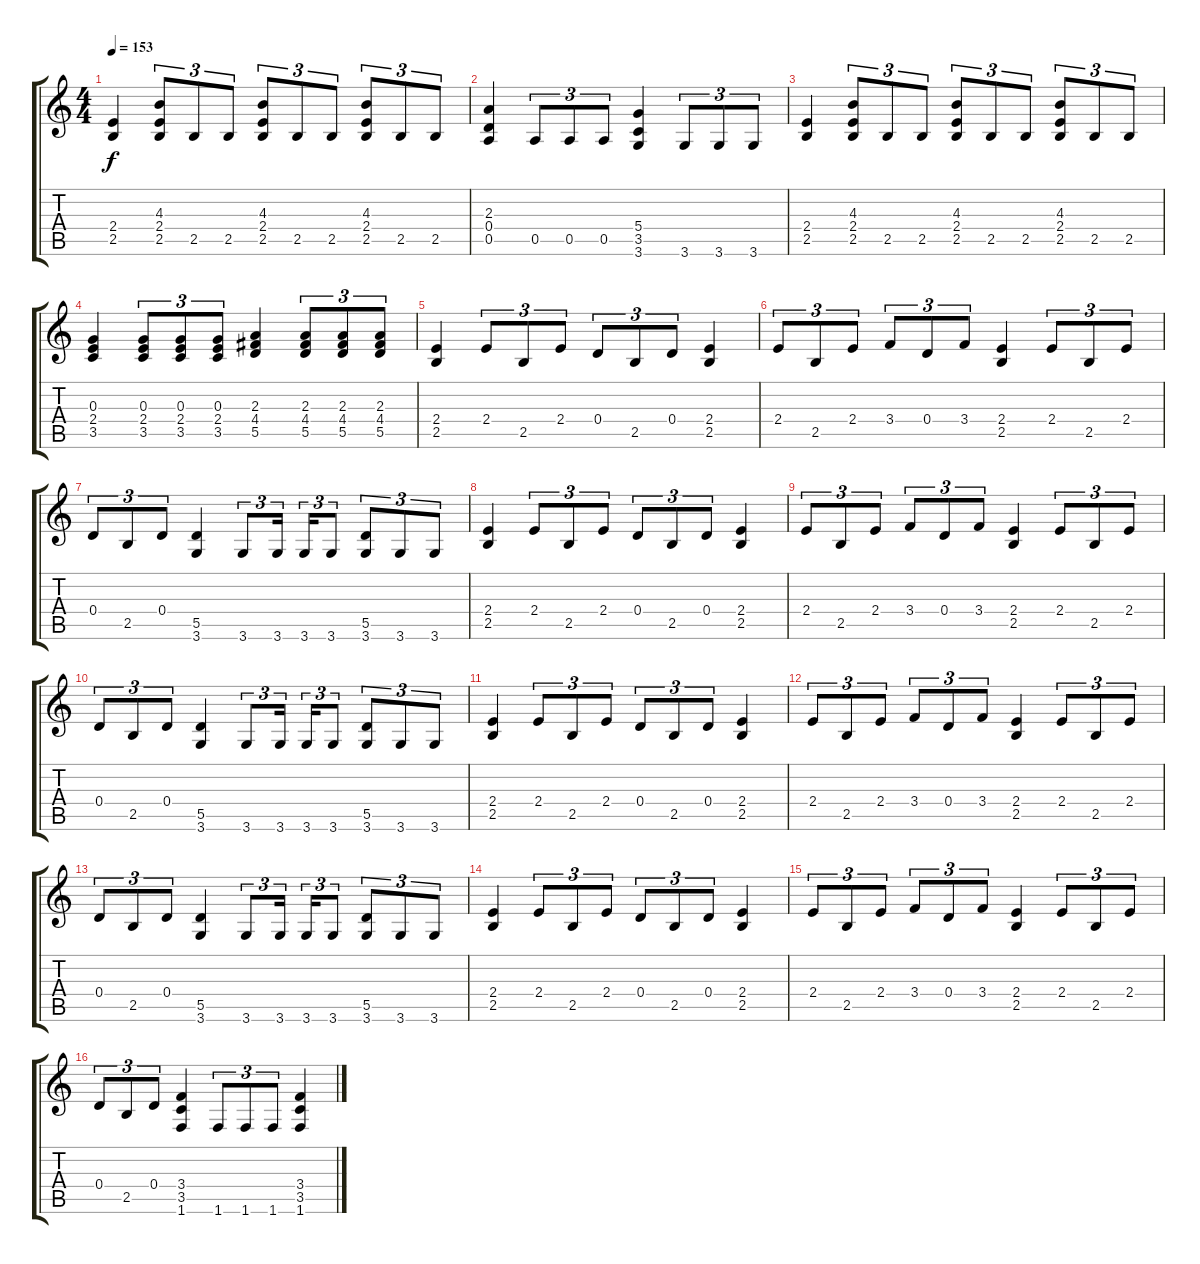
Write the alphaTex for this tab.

\track "" {instrument distortionguitar}
\staff {score tabs}
\tuning (E4 B3 G3 D3 A2 E2) {hide}
\ts (4 4)
\tempo 153
\clef g2
\ks c
(2.4 2.5).4{dy f} (4.3 2.4 2.5).8{tu (3 2)} 2.5.8{tu (3 2)} 2.5.8{tu (3 2)} (4.3 2.4 2.5).8{tu (3 2)} 2.5.8{tu (3 2)} 2.5.8{tu (3 2)} (4.3 2.4 2.5).8{tu (3 2)} 2.5.8{tu (3 2)} 2.5.8{tu (3 2)} |
(2.3 0.4 0.5).4 0.5.8{tu (3 2)} 0.5.8{tu (3 2)} 0.5.8{tu (3 2)} (5.4 3.5 3.6).4 3.6.8{tu (3 2)} 3.6.8{tu (3 2)} 3.6.8{tu (3 2)} |
(2.4 2.5).4 (4.3 2.4 2.5).8{tu (3 2)} 2.5.8{tu (3 2)} 2.5.8{tu (3 2)} (4.3 2.4 2.5).8{tu (3 2)} 2.5.8{tu (3 2)} 2.5.8{tu (3 2)} (4.3 2.4 2.5).8{tu (3 2)} 2.5.8{tu (3 2)} 2.5.8{tu (3 2)} |
(0.3 2.4 3.5).4 (0.3 2.4 3.5).8{tu (3 2)} (0.3 2.4 3.5).8{tu (3 2)} (0.3 2.4 3.5).8{tu (3 2)} (2.3 4.4 5.5).4 (2.3 4.4 5.5).8{tu (3 2)} (2.3 4.4 5.5).8{tu (3 2)} (2.3 4.4 5.5).8{tu (3 2)} |
\section ("" "")
(2.4 2.5).4 2.4.8{tu (3 2)} 2.5.8{tu (3 2)} 2.4.8{tu (3 2)} 0.4.8{tu (3 2)} 2.5.8{tu (3 2)} 0.4.8{tu (3 2)} (2.4 2.5).4 |
2.4.8{tu (3 2)} 2.5.8{tu (3 2)} 2.4.8{tu (3 2)} 3.4.8{tu (3 2)} 0.4.8{tu (3 2)} 3.4.8{tu (3 2)} (2.4 2.5).4 2.4.8{tu (3 2)} 2.5.8{tu (3 2)} 2.4.8{tu (3 2)} |
0.4.8{tu (3 2)} 2.5.8{tu (3 2)} 0.4.8{tu (3 2)} (5.5 3.6).4 3.6.8{tu (3 2)} 3.6.16{tu (3 2)} 3.6.16{tu (3 2)} 3.6.8{tu (3 2)} (5.5 3.6).8{tu (3 2)} 3.6.8{tu (3 2)} 3.6.8{tu (3 2)} |
(2.4 2.5).4 2.4.8{tu (3 2)} 2.5.8{tu (3 2)} 2.4.8{tu (3 2)} 0.4.8{tu (3 2)} 2.5.8{tu (3 2)} 0.4.8{tu (3 2)} (2.4 2.5).4 |
2.4.8{tu (3 2)} 2.5.8{tu (3 2)} 2.4.8{tu (3 2)} 3.4.8{tu (3 2)} 0.4.8{tu (3 2)} 3.4.8{tu (3 2)} (2.4 2.5).4 2.4.8{tu (3 2)} 2.5.8{tu (3 2)} 2.4.8{tu (3 2)} |
0.4.8{tu (3 2)} 2.5.8{tu (3 2)} 0.4.8{tu (3 2)} (5.5 3.6).4 3.6.8{tu (3 2)} 3.6.16{tu (3 2)} 3.6.16{tu (3 2)} 3.6.8{tu (3 2)} (5.5 3.6).8{tu (3 2)} 3.6.8{tu (3 2)} 3.6.8{tu (3 2)} |
(2.4 2.5).4 2.4.8{tu (3 2)} 2.5.8{tu (3 2)} 2.4.8{tu (3 2)} 0.4.8{tu (3 2)} 2.5.8{tu (3 2)} 0.4.8{tu (3 2)} (2.4 2.5).4 |
2.4.8{tu (3 2)} 2.5.8{tu (3 2)} 2.4.8{tu (3 2)} 3.4.8{tu (3 2)} 0.4.8{tu (3 2)} 3.4.8{tu (3 2)} (2.4 2.5).4 2.4.8{tu (3 2)} 2.5.8{tu (3 2)} 2.4.8{tu (3 2)} |
0.4.8{tu (3 2)} 2.5.8{tu (3 2)} 0.4.8{tu (3 2)} (5.5 3.6).4 3.6.8{tu (3 2)} 3.6.16{tu (3 2)} 3.6.16{tu (3 2)} 3.6.8{tu (3 2)} (5.5 3.6).8{tu (3 2)} 3.6.8{tu (3 2)} 3.6.8{tu (3 2)} |
(2.4 2.5).4 2.4.8{tu (3 2)} 2.5.8{tu (3 2)} 2.4.8{tu (3 2)} 0.4.8{tu (3 2)} 2.5.8{tu (3 2)} 0.4.8{tu (3 2)} (2.4 2.5).4 |
2.4.8{tu (3 2)} 2.5.8{tu (3 2)} 2.4.8{tu (3 2)} 3.4.8{tu (3 2)} 0.4.8{tu (3 2)} 3.4.8{tu (3 2)} (2.4 2.5).4 2.4.8{tu (3 2)} 2.5.8{tu (3 2)} 2.4.8{tu (3 2)} |
0.4.8{tu (3 2)} 2.5.8{tu (3 2)} 0.4.8{tu (3 2)} (3.4 3.5 1.6).4 1.6.8{tu (3 2)} 1.6.8{tu (3 2)} 1.6.8{tu (3 2)} (3.4 3.5 1.6).4
